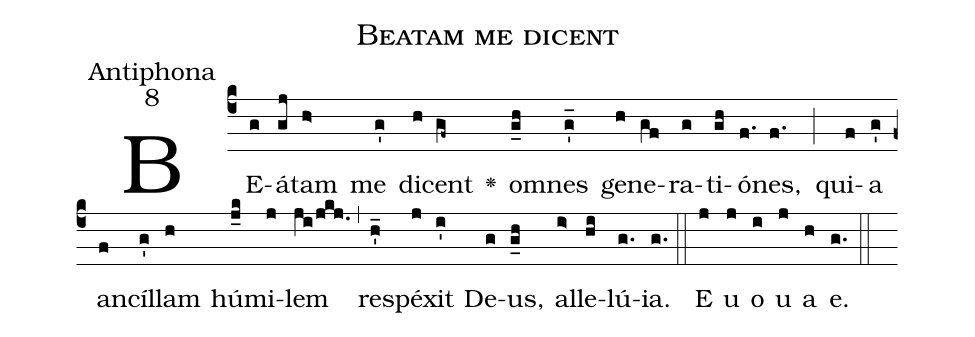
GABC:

name:Beatam me dicent;
office-part:Antiphona;
mode:8;
%%
(c4)BE(g)á(gj)tam(h>) me(g') di(h)cent(gf~) <v>\greheightstar</v>()
om(g_h)nes(g_') ge(h)ne(gf)ra(g)ti(gh)ó(f.)nes,(f.) (;)
qui(f)a(g') an(f)cíl(g')lam(h) hú(j_k)mi(j)lem(ji/jkj.) (,) re(h'_)spé(j)xit(i') De(g)us,(g_h) al(i>)le(hi)lú(g.)ia.(g.) (::)

E(j) u(j) o(i) u(j) a(h) e.(g.) (::)
